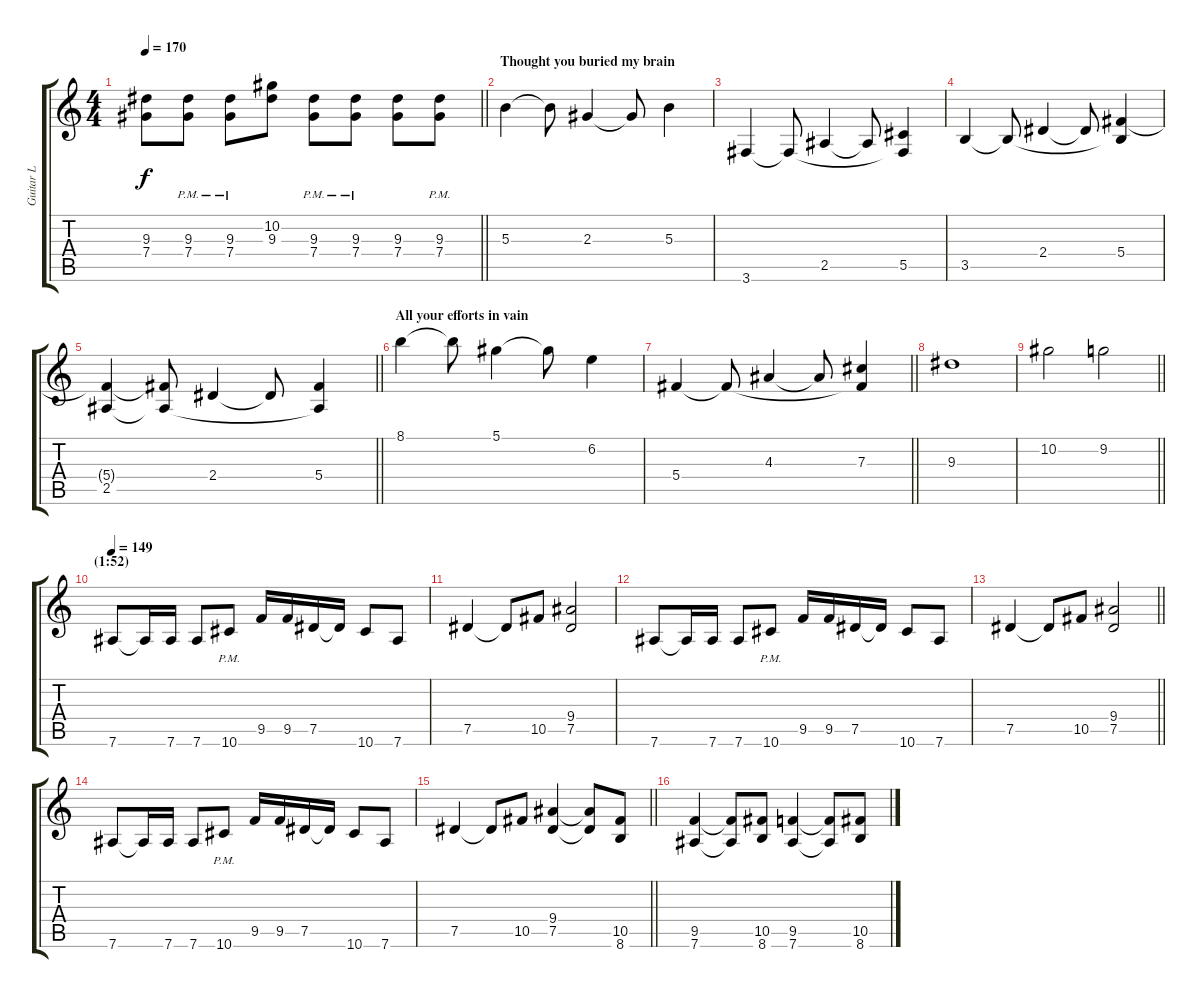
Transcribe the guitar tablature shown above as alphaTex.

\track ("Guitar L" "Guitar L") {instrument distortionguitar}
\staff {score tabs}
\tuning (Eb4 Bb3 Gb3 Db3 Ab2 Eb2) {hide}
\ts (4 4)
\tempo 170
\clef g2
\barLineRight lightlight
\ks c
(9.3 7.4).8{dy f} (9.3{pm} 7.4{pm}).8 (9.3{pm} 7.4{pm}).8 (10.2 9.3).8 (9.3{pm} 7.4{pm}).8 (9.3{pm} 7.4{pm}).8 (9.3 7.4).8 (9.3{pm} 7.4{pm}).8 |
\section ("" "Thought you buried my brain ")
5.3.4 5.3{t}.8 2.3.4 2.3{t}.8 5.3.4 |
3.6.4 3.6{t}.8 2.5.4 2.5{t}.8 (5.5 3.6{t}).4 |
3.5.4 3.5{t}.8 2.4.4 2.4{t}.8 (5.4 3.5{t}).4 |
\barLineRight lightlight
(5.4{t} 2.5).4 (5.4{t} 2.5{t}).8 2.4.4 2.4{t}.8 (5.4 2.5{t}).4 |
\section ("" "All your efforts in vain")
8.1.4 8.1{t}.8 5.1.4 5.1{t}.8 6.2.4 |
\barLineRight lightlight
5.4.4 5.4{t}.8 4.3.4 4.3{t}.8 (7.3 5.4{t}).4 |
9.3.1 |
\barLineRight lightlight
10.2.2 9.2.2 |
\section ("" "(1:52)")
\tempo 149
7.6.8 7.6{t}.16 7.6.16 7.6.8 10.6{pm}.8 9.5.16 9.5.16 7.5.16 7.5{t}.16 10.6.8 7.6.8 |
7.5.4 7.5{t}.8 10.5.8 (9.4 7.5).2 |
7.6.8 7.6{t}.16 7.6.16 7.6.8 10.6{pm}.8 9.5.16 9.5.16 7.5.16 7.5{t}.16 10.6.8 7.6.8 |
\barLineRight lightlight
7.5.4 7.5{t}.8 10.5.8 (9.4 7.5).2 |
7.6.8 7.6{t}.16 7.6.16 7.6.8 10.6{pm}.8 9.5.16 9.5.16 7.5.16 7.5{t}.16 10.6.8 7.6.8 |
\barLineRight lightlight
7.5.4 7.5{t}.8 10.5.8 (9.4 7.5).4 (9.4{t} 7.5{t}).8 (10.5 8.6).8 |
(9.5 7.6).4 (9.5{t} 7.6{t}).8 (10.5 8.6).8 (9.5 7.6).4 (9.5{t} 7.6{t}).8 (10.5 8.6).8
